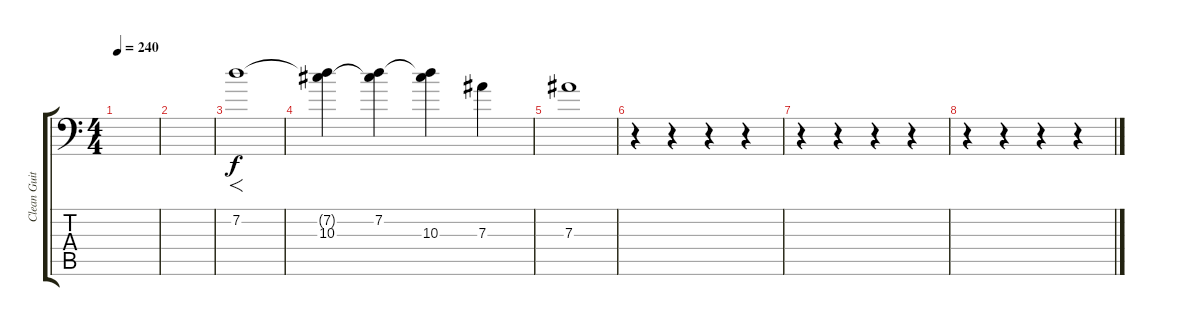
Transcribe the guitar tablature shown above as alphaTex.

\track ("Clean Guitar" "Clean Guit") {instrument electricguitarjazz}
\staff {score tabs}
\tuning (C4 G3 Eb3 Bb2 F2 Bb1) {hide}
\ts (4 4)
\tempo 240
\clef f4
\ks c
|
|
7.2.1{f} |
(7.2{t} 10.3).4 (7.2 10.3{t}).4 (7.2{t} 10.3).4 7.3.4 |
7.3.1 |
r.4 r.4 r.4 r.4 |
r.4 r.4 r.4 r.4 |
r.4 r.4 r.4 r.4
